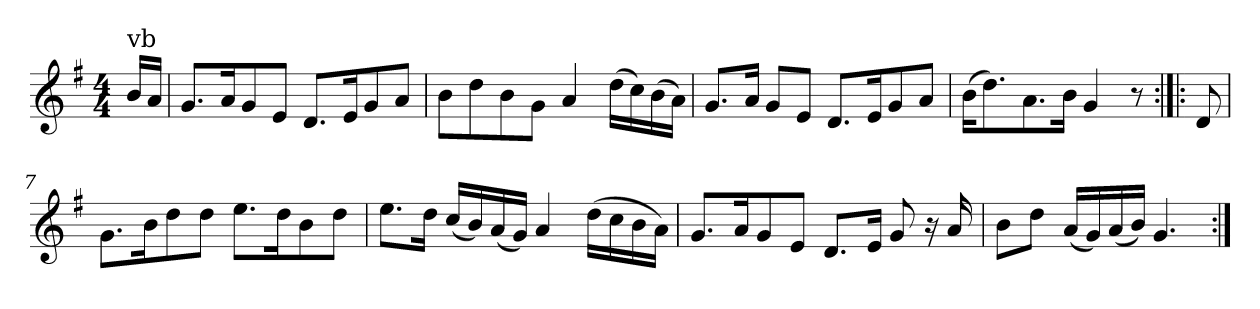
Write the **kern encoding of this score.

**kern
*part1
*staff1
*clefG2
*k[f#]
*G:
*M4/4
*MM90
=1
!LO:TX:a:t=vb
16b/LL
16a/JJ
=2
8.g/L
16a/K
8g/
8e/J
8.d/L
16e/K
8g/
8a/J
=3
8b\L
8dd\
8b\
8g\J
4a/
(>16dd\LL
16cc\)
(>16b\
16a\JJ)
=4
8.g/L
16a/Jk
8g/L
8e/J
8.d/L
16e/K
8g/
8a/J
=5
(>16b\KL
8.dd\)
8.a\
16b\Jk
4g/
8r
=6:|!|:
8d/
!!LO:LB:g=z
=7
8.g\L
16b\K
8dd\
8dd\J
8.ee\L
16dd\K
8b\
8dd\J
=8
8.ee\L
16dd\Jk
(<16cc/LL
16b/)
(<16a/
16g/JJ)
4a/
(>16dd\LL
16cc\
16b\
16a\JJ)
=9
8.g/L
16a/K
8g/
8e/J
8.d/L
16e/Jk
8g/
16r
16a/
=10
8b\L
8dd\J
(<16a/LL
16g/)
(<16a/
16b/JJ)
4.g/
=:|!
*-
